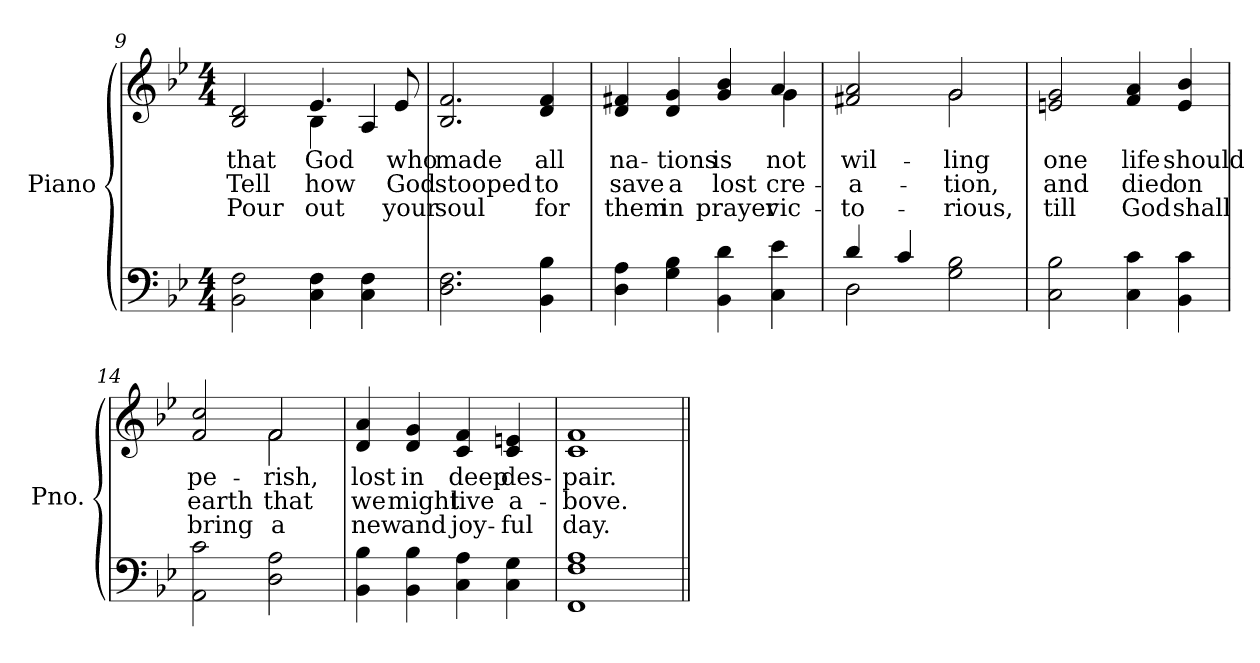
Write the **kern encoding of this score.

**kern	**kern	**text	**text	**text
*part2	*part1	*part1	*part1	*part1
*staff2	*staff1	*staff1	*staff1	*staff1
*I"Piano	*I"Piano	*	*	*
*I'Pno.	*I'Pno.	*	*	*
!!LO:LB:g=z
*clefF4	*clefG2	*	*	*
*k[b-e-]	*k[b-e-]	*	*	*
*B-:	*B-:	*	*	*
*M4/4	*M4/4	*	*	*
=9	=9	=9	=9	=9
!	!	!LO:LY:b:color=#000000	!LO:LY:b:color=#000000	!LO:LY:b:color=#000000
*	*^	*	*	*
2BB-i\ 2Fi	2B-i/ 2di	2ryy	that	Tell	Pour
!	!	!	!LO:LY:b:color=#000000	!LO:LY:b:color=#000000	!LO:LY:b:color=#000000
4Ci\ 4Fi	4.e-i/	4B-i\	God	how	out
4Ci\ 4Fi	.	4Ai/	.	.	.
!	!	!	!LO:LY:b:color=#000000	!LO:LY:b:color=#000000	!LO:LY:b:color=#000000
.	8e-i/	.	who	God	your
*	*v	*v	*	*	*
=10	=10	=10	=10	=10
!	!	!LO:LY:b:color=#000000	!LO:LY:b:color=#000000	!LO:LY:b:color=#000000
2.Di\ 2.Fi	2.B-i/ 2.fi	made	stooped	soul
!	!	!LO:LY:b:color=#000000	!LO:LY:b:color=#000000	!LO:LY:b:color=#000000
4BB-i\ 4B-i	4di/ 4fi	all	to	for
=11	=11	=11	=11	=11
!	!	!LO:LY:b:color=#000000	!LO:LY:b:color=#000000	!LO:LY:b:color=#000000
*	*^	*	*	*
4Di\ 4Ai	4di/ 4f#Xi	2.ryy	na-	save	them
!	!	!	!LO:LY:b:color=#000000	!LO:LY:b:color=#000000	!LO:LY:b:color=#000000
4Gi\ 4B-i	4di/ 4gi	.	-tions	a	in
!	!	!	!LO:LY:b:color=#000000	!LO:LY:b:color=#000000	!LO:LY:b:color=#000000
4BB-i\ 4di	4gi/ 4b-i	.	is	lost	prayer
!	!	!	!LO:LY:b:color=#000000	!LO:LY:b:color=#000000	!LO:LY:b:color=#000000
4Ci\ 4e-i	4ai/	4gi\	not	cre-	vic-
=12	=12	=12	=12	=12	=12
*^	*	*	*	*	*
!	!	!	!	!LO:LY:b:color=#000000	!LO:LY:b:color=#000000	!LO:LY:b:color=#000000
4di/	2Di\	2f#Xi/ 2ai	2ryy	wil-	-a-	-to-
4ci/	.	.	.	.	.	.
!	!	!	!	!LO:LY:b:color=#000000	!LO:LY:b:color=#000000	!LO:LY:b:color=#000000
2Gi\ 2B-i	2ryy	2gi/	2gi\	-ling	-tion,	-rious,
*v	*v	*	*	*	*	*
*	*v	*v	*	*	*
!!LO:LB:g=z
=13	=13	=13	=13	=13
*^	*^	*	*	*
!	!	!	!	!LO:LY:b:color=#000000	!LO:LY:b:color=#000000	!LO:LY:b:color=#000000
*v	*v	*	*	*	*	*
*	*v	*v	*	*	*
2Ci\ 2B-i	2eni/ 2gi	one	and	till
!	!	!LO:LY:b:color=#000000	!LO:LY:b:color=#000000	!LO:LY:b:color=#000000
4Ci\ 4ci	4fi/ 4ai	life	died	God
!	!	!LO:LY:b:color=#000000	!LO:LY:b:color=#000000	!LO:LY:b:color=#000000
4BB-i\ 4ci	4ei/ 4b-i	should	on	shall
=14	=14	=14	=14	=14
!	!	!LO:LY:b:color=#000000	!LO:LY:b:color=#000000	!LO:LY:b:color=#000000
*	*^	*	*	*
2AAi\ 2ci	2fi/ 2cci	2ryy	pe-	earth	bring
!	!	!	!LO:LY:b:color=#000000	!LO:LY:b:color=#000000	!LO:LY:b:color=#000000
2Di\ 2Ai	2fi/	2fi\	-rish,	that	a
*	*v	*v	*	*	*
=15	=15	=15	=15	=15
*	*^	*	*	*
!	!	!	!LO:LY:b:color=#000000	!LO:LY:b:color=#000000	!LO:LY:b:color=#000000
*	*v	*v	*	*	*
4BB-i\ 4B-i	4di/ 4ai	lost	we	new
!	!	!LO:LY:b:color=#000000	!LO:LY:b:color=#000000	!LO:LY:b:color=#000000
4BB-i\ 4B-i	4di/ 4gi	in	might	and
!	!	!LO:LY:b:color=#000000	!LO:LY:b:color=#000000	!LO:LY:b:color=#000000
4Ci\ 4Ai	4ci/ 4fi	deep	live	joy-
!	!	!LO:LY:b:color=#000000	!LO:LY:b:color=#000000	!LO:LY:b:color=#000000
4Ci\ 4Gi	4ci/ 4eni	des-	a-	-ful
=16	=16	=16	=16	=16
!	!	!LO:LY:b:color=#000000	!LO:LY:b:color=#000000	!LO:LY:b:color=#000000
1FFi 1Fi 1Ai	1ci 1fi	-pair.	-bove.	day.
=||	=||	=||	=||	=||
*-	*-	*-	*-	*-
